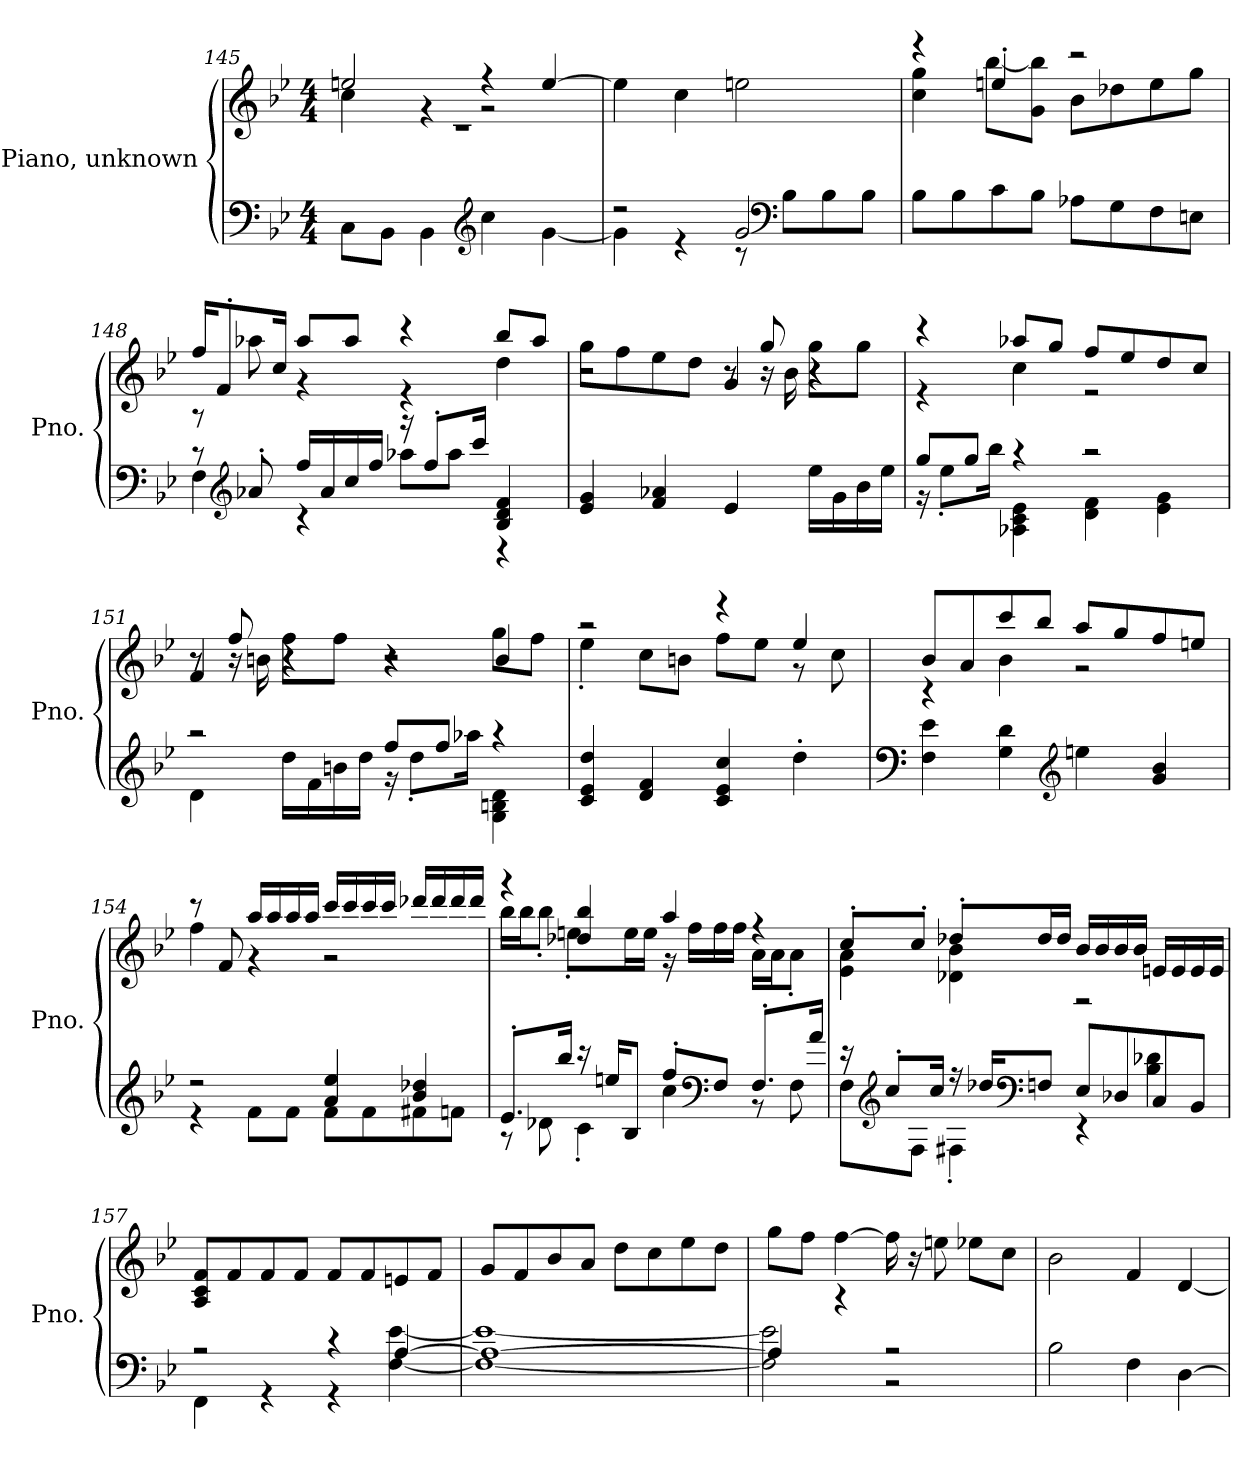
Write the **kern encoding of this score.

**kern	**kern
*part1	*part1
*staff2	*staff1
*I"Piano, unknown	*
*I'Pno.	*
*clefF4	*clefG2
*k[b-e-]	*k[b-e-]
*M4/4	*M4/4
=145	=145
*^	*^
1r	8C\L	2een/	4cc\
.	8BB-\J	.	.
.	4BB-\	.	4r
*clefG2	*	*	*
.	4cc\	4r	2r
.	[4g\	[4ee/	.
*	*	*v	*v
=146	=146	=146
2r	4g\]	4ee\]
.	4r	4cc\
2g/	8r	2een\
*clefF4	*	*
.	8B-\L	.
.	8B-\	.
.	8B-\J	.
*v	*v	*
!!LO:LB:g=z
=147	=147
*	*^
8B-\L	4r	4cc\ 4gg\
8B-\	.	.
8c\	4een'/	[8bb-\L
8B-\J	.	8g\ 8bb-\]J
8A-X\L	2r	8b-\L
8G\	.	8dd-X\
8F\	.	8ee\
8En\J	.	8gg\J
=148	=148	=148
*^	*	*
8r	4F\	16ff/KL	8r
.	.	8f'/	.
*clefG2	*	*	*
8a-X'/	.	.	8aa-X\
.	.	16cc/Jk	.
16ff/LL	4r	8aa-/L	4r
16a-/	.	.	.
16cc/	.	8aa-/J	.
16ff/JJ	.	.	.
16r	8aa-X\L	4r	4r
8ff'/L	.	.	.
.	8aa-\J	.	.
16ccc/Jk	.	.	.
4B-/ 4d/ 4f/	4r	8bb-/L	4dd\
.	.	8aa-/J	.
*v	*v	*	*
=149	=149	=149
*	*	*^
4e-/ 4g/	2r	8gg\L	2r
.	.	8ff\	.
4f/ 4a-X/	.	8ee-\	.
.	.	8dd\J	.
4e-/	8r	8r	4g/
.	8gg/	16r	.
.	.	16b-\	.
16ee-\LL	4r	8gg\L	4r
16g\	.	.	.
16b-\	.	8gg\J	.
16ee-\JJ	.	.	.
*	*	*v	*v
!!LO:LB:g=z
=150	=150	=150
*^	*	*
8gg/L	16r	4r	4r
.	8ee-'\L	.	.
8gg/J	.	.	.
.	16bb-\Jk	.	.
4r	4A-X\ 4c\ 4e-\	8aa-X/L	4cc\
.	.	8gg/J	.
2r	4d\ 4f\	8ff/L	2r
.	.	8ee-/	.
.	4e-\ 4g\	8dd/	.
.	.	8cc/J	.
=151	=151	=151	=151
*	*	*	*^
2r	4d\	8r	8r	4f/
.	.	8ff/	16r	.
.	.	.	16bn\	.
.	16dd\LL	4r	8ff\L	4r
.	16f\	.	.	.
.	16bn\	.	8ff\J	.
.	16dd\JJ	.	.	.
8ff/L	16r	2r	4r	4r
.	8dd'\L	.	.	.
8ff/J	.	.	.	.
.	16aa-X\Jk	.	.	.
4r	4G\ 4Bn\ 4d\	.	8gg\L	4b/
.	.	.	8ff\J	.
*v	*v	*	*	*
*	*	*v	*v
=152	=152	=152
4c/ 4e-/ 4dd/	2r	4ee-'\
4d/ 4f/	.	8cc\L
.	.	8bn\J
4c/ 4e-/ 4cc/	4r	8ff\L
.	.	8ee-\J
4dd'\	4ee-/	8r
.	.	8cc\
!!LO:LB:g=z	!!
=153	=153	=153
*clefF4	*	*
4F\ 4e-\	8b-/L	4r
.	8a/	.
4G\ 4d\	8ccc/	4b-\
.	8bb-/J	.
*clefG2	*	*
4een\	8aa/L	2r
.	8gg/	.
4g/ 4b-/	8ff/	.
.	8een/J	.
=154	=154	=154
*^	*	*
2r	4r	8r	4ff\
.	.	8f/	.
.	8f\L	16aa/LL	4r
.	.	16aa/	.
.	8f\J	16aa/	.
.	.	16aa/JJ	.
4a/ 4ee-/	8f\L	16ccc/LL	2r
.	.	16ccc/	.
.	8f\	16ccc/	.
.	.	16ccc/JJ	.
4b-/ 4dd-X/	8f#X\	16ddd-X/LL	.
.	.	16ddd-/	.
.	8fn\J	16ddd-/	.
.	.	16ddd-/JJ	.
!!LO:LB:g=z	!!
=155	=155	=155	=155
8.e-'/L	8r	4r	16bb-\LL
.	.	.	16bb-\J
.	8d-X\	.	8bb-'\J
16bb-/Jk	.	.	.
16r	4c'\	4dd-X/ 4bb-/	8een'\L
16een/KL	.	.	.
8B-/J	.	.	16ee\L
.	.	.	16ee\JJ
8ff'/L	4cc\	4aa/	16r
.	.	.	16ff\LL
*clefF4	*	*	*
8F/J	.	.	16ff\
.	.	.	16ff\JJ
8.F'/L	8r	4r	16a\LL
.	.	.	16a\J
.	8F\	.	8a'\J
16a/Jk	.	.	.
=156	=156	=156	=156
16r	8F\L	8cc'/L	4e-\ 4a\
*clefG2	*	*	*
8cc'/L	.	.	.
.	8F\J	8cc'/J	.
16cc/Jk	.	.	.
16r	4F#X'\	8dd-X'/L	4d-X\ 4b-\
16dd-X/KL	.	.	.
*clefF4	*	*	*
8Fn/J	.	16dd-/L	.
.	.	16dd-/JJ	.
8E-/L	4r	16b-/LL	2r
.	.	16b-/	.
8D-X/	.	16b-/	.
.	.	16b-/JJ	.
8C/	4B-\ 4d-X\	16en/LL	.
.	.	16e/	.
8BB-/J	.	16e/	.
.	.	16e/JJ	.
*	*	*v	*v
!!LO:PB:g=z
=157	=157	=157
2r	4FF\	8A/ 8c/ 8f/L
.	.	8f/
.	4r	8f/
.	.	8f/J
4r	4r	8f/L
.	.	8f/
[4A/	[4F\ [4e-\	8en/
.	.	8f/J
=158	=158	=158
1A_	1F_ 1e-_	8g/L
.	.	8f/
.	.	8b-/
.	.	8a/J
.	.	8dd\L
.	.	8cc\
.	.	8ee-\
.	.	8dd\J
=159	=159	=159
4A/]	2F\] 2e-\]	8gg\L
.	.	8ff\J
4r	.	[4ff\
2r	2r	16ff\]
.	.	16r
.	.	8een\
.	.	8ee-X\L
.	.	8cc\J
*v	*v	*
=160	=160
2B-\	2b-\
4F\	4f/
[4D\	[4d/
=	=
*-	*-
